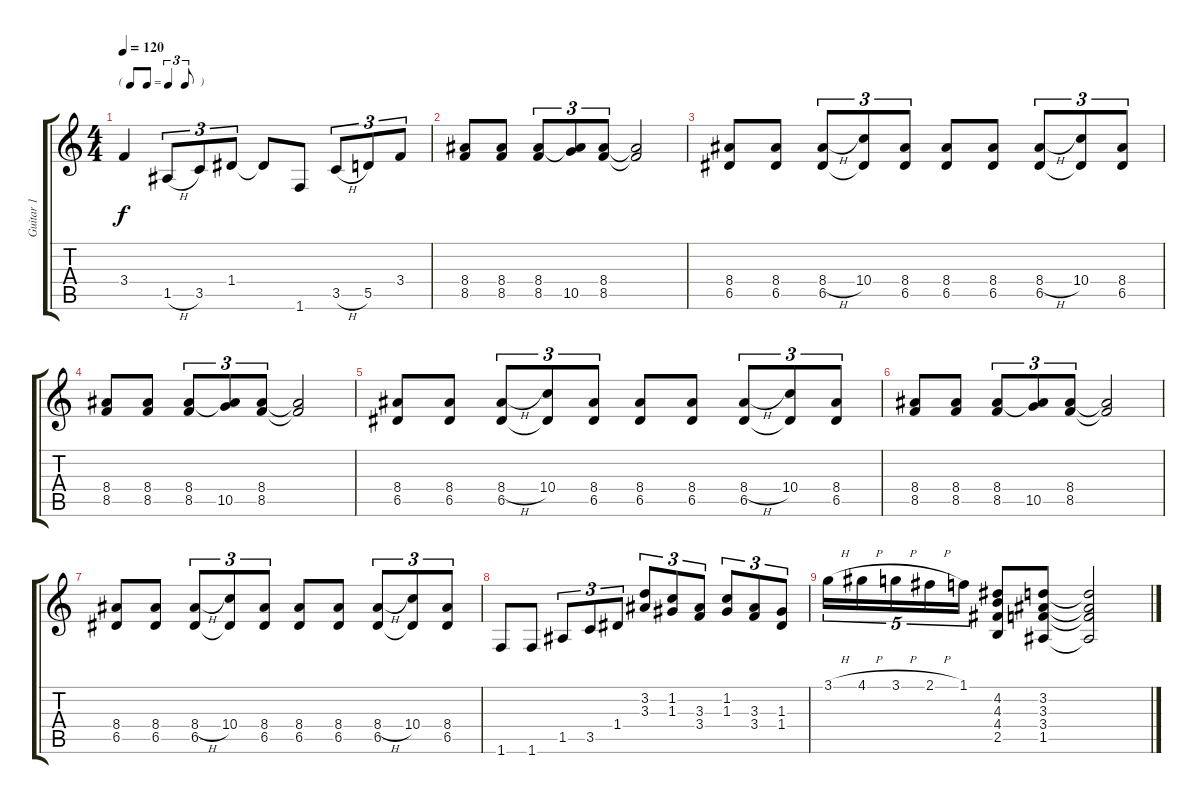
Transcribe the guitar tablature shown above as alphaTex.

\track ("Guitar 1" "Guitar 1") {instrument overdrivenguitar}
\staff {score tabs}
\tuning (E4 B3 G3 D3 A2 E2) {hide}
\ts (4 4)
\tf triplet8th
\tempo 120
\clef g2
\ks c
3.4{t}.4{dy f} 1.5{h}.8{tu (3 2)} 3.5.8{tu (3 2)} 1.4.8{tu (3 2)} 1.4{t}.8 1.6.8 3.5{h}.8{tu (3 2)} 5.5.8{tu (3 2)} 3.4.8{tu (3 2)} |
(8.4 8.5).8 (8.4 8.5).8 (8.4 8.5).8{tu (3 2)} (8.4{t} 10.5).8{tu (3 2)} (8.4 8.5).8{tu (3 2)} (8.4{t} 8.5{t}).2 |
(8.4 6.5).8 (8.4 6.5).8 (8.4{h} 6.5).8{tu (3 2)} (10.4 6.5{t}).8{tu (3 2)} (8.4 6.5).8{tu (3 2)} (8.4 6.5).8 (8.4 6.5).8 (8.4{h} 6.5).8{tu (3 2)} (10.4 6.5{t}).8{tu (3 2)} (8.4 6.5).8{tu (3 2)} |
(8.4 8.5).8 (8.4 8.5).8 (8.4 8.5).8{tu (3 2)} (8.4{t} 10.5).8{tu (3 2)} (8.4 8.5).8{tu (3 2)} (8.4{t} 8.5{t}).2 |
(8.4 6.5).8 (8.4 6.5).8 (8.4{h} 6.5).8{tu (3 2)} (10.4 6.5{t}).8{tu (3 2)} (8.4 6.5).8{tu (3 2)} (8.4 6.5).8 (8.4 6.5).8 (8.4{h} 6.5).8{tu (3 2)} (10.4 6.5{t}).8{tu (3 2)} (8.4 6.5).8{tu (3 2)} |
(8.4 8.5).8 (8.4 8.5).8 (8.4 8.5).8{tu (3 2)} (8.4{t} 10.5).8{tu (3 2)} (8.4 8.5).8{tu (3 2)} (8.4{t} 8.5{t}).2 |
(8.4 6.5).8 (8.4 6.5).8 (8.4{h} 6.5).8{tu (3 2)} (10.4 6.5{t}).8{tu (3 2)} (8.4 6.5).8{tu (3 2)} (8.4 6.5).8 (8.4 6.5).8 (8.4{h} 6.5).8{tu (3 2)} (10.4 6.5{t}).8{tu (3 2)} (8.4 6.5).8{tu (3 2)} |
1.6.8 1.6.8 1.5.8{tu (3 2)} 3.5.8{tu (3 2)} 1.4.8{tu (3 2)} (3.2 3.3).8{tu (3 2)} (1.2 1.3).8{tu (3 2)} (3.3 3.4).8{tu (3 2)} (1.2 1.3).8{tu (3 2)} (3.3 3.4).8{tu (3 2)} (1.3 1.4).8{tu (3 2)} |
3.1{h}.16{tu (5 4)} 4.1{h}.16{tu (5 4)} 3.1{h}.16{tu (5 4)} 2.1{h}.16{tu (5 4)} 1.1.16{tu (5 4)} (4.2 4.3 4.4 2.5).8 (3.2 3.3 3.4 1.5).8 (3.2{t} 3.3{t} 3.4{t} 1.5{t}).2
